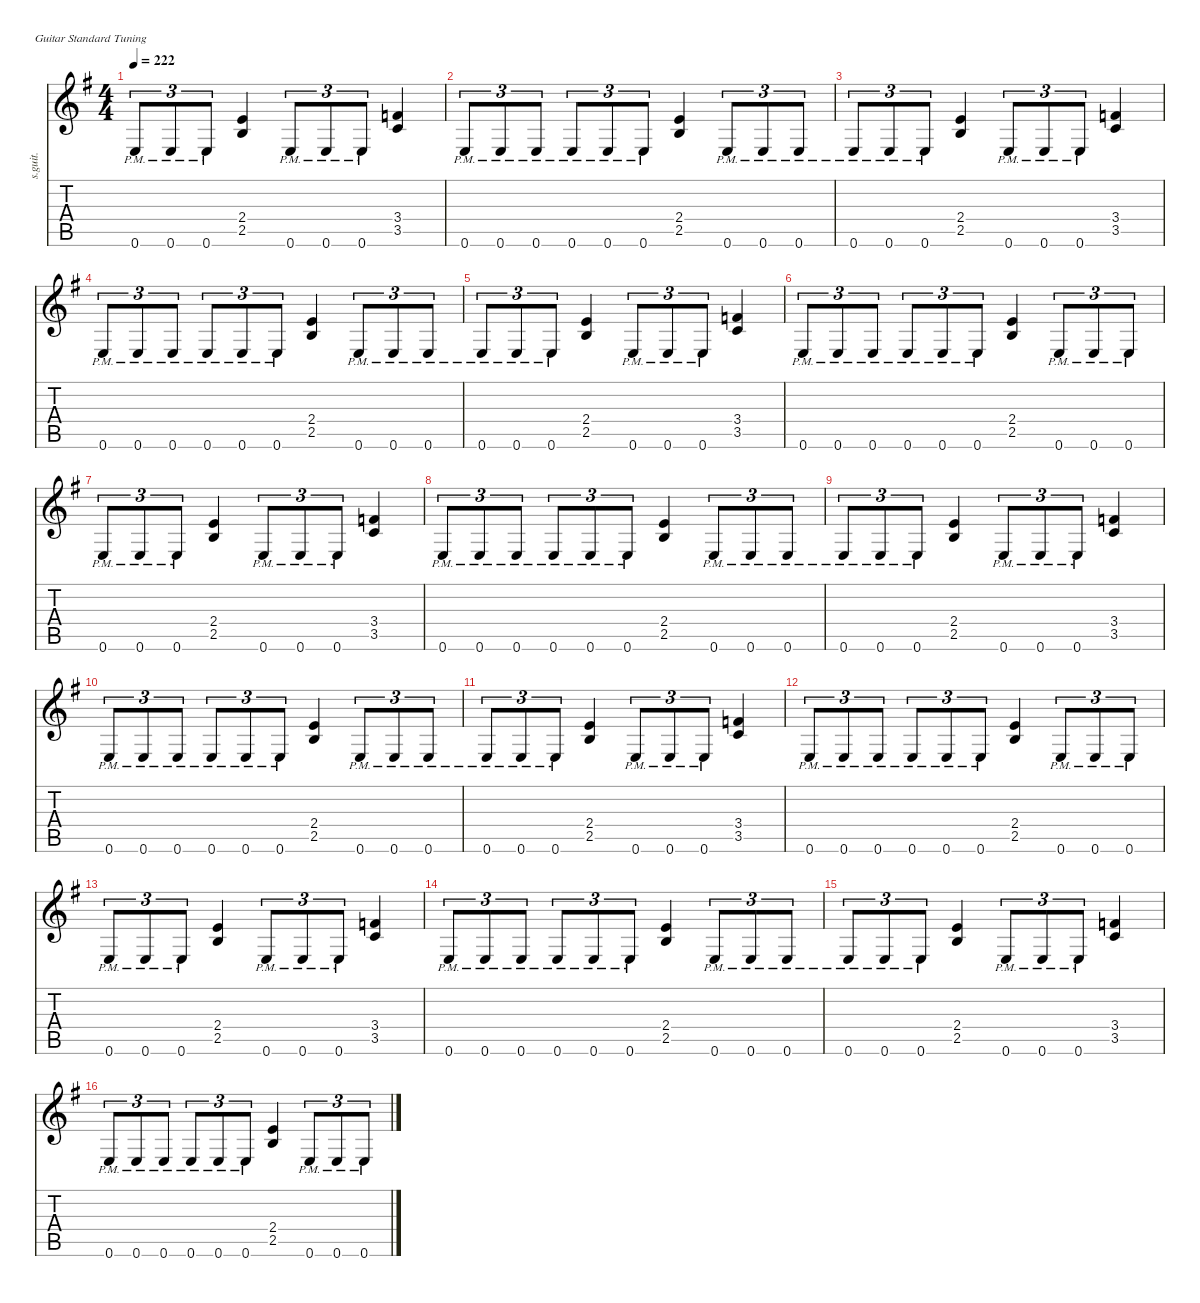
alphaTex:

\defaultSystemsLayout 4
\hideDynamics
\bracketExtendMode nobrackets
\otherSystemsTrackNameOrientation horizontal
\track ("Guitar 3" "s.guit.") {defaultSystemsLayout 32 instrument electricguitarclean}
\staff {score tabs}
\tuning (E4 B3 G3 D3 A2 E2)
\ts (4 4)
\tempo 222
\clef g2
\ks eminor
0.6{pm acc forcenatural}.8{tu (3 2) dy f beam Up} 0.6{pm acc forcenatural}.8{tu (3 2) beam Up} 0.6{pm acc forcenatural}.8{tu (3 2) beam Up} (2.4{acc forcenatural} 2.5{acc forcenatural}).4{beam Up} 0.6{pm acc forcenatural}.8{tu (3 2) beam Up} 0.6{pm acc forcenatural}.8{tu (3 2) beam Up} 0.6{pm acc forcenatural}.8{tu (3 2) beam Up} (3.4{acc forcenatural} 3.5{acc forcenatural}).4{beam Up} |
0.6{pm acc forcenatural}.8{tu (3 2) beam Up} 0.6{pm acc forcenatural}.8{tu (3 2) beam Up} 0.6{pm acc forcenatural}.8{tu (3 2) beam Up} 0.6{pm acc forcenatural}.8{tu (3 2) beam Up} 0.6{pm acc forcenatural}.8{tu (3 2) beam Up} 0.6{pm acc forcenatural}.8{tu (3 2) beam Up} (2.4{acc forcenatural} 2.5{acc forcenatural}).4{beam Up} 0.6{pm acc forcenatural}.8{tu (3 2) beam Up} 0.6{pm acc forcenatural}.8{tu (3 2) beam Up} 0.6{pm acc forcenatural}.8{tu (3 2) beam Up} |
0.6{pm acc forcenatural}.8{tu (3 2) beam Up} 0.6{pm acc forcenatural}.8{tu (3 2) beam Up} 0.6{pm acc forcenatural}.8{tu (3 2) beam Up} (2.4{acc forcenatural} 2.5{acc forcenatural}).4{beam Up} 0.6{pm acc forcenatural}.8{tu (3 2) beam Up} 0.6{pm acc forcenatural}.8{tu (3 2) beam Up} 0.6{pm acc forcenatural}.8{tu (3 2) beam Up} (3.4{acc forcenatural} 3.5{acc forcenatural}).4{beam Up} |
0.6{pm acc forcenatural}.8{tu (3 2) beam Up} 0.6{pm acc forcenatural}.8{tu (3 2) beam Up} 0.6{pm acc forcenatural}.8{tu (3 2) beam Up} 0.6{pm acc forcenatural}.8{tu (3 2) beam Up} 0.6{pm acc forcenatural}.8{tu (3 2) beam Up} 0.6{pm acc forcenatural}.8{tu (3 2) beam Up} (2.4{acc forcenatural} 2.5{acc forcenatural}).4{beam Up} 0.6{pm acc forcenatural}.8{tu (3 2) beam Up} 0.6{pm acc forcenatural}.8{tu (3 2) beam Up} 0.6{pm acc forcenatural}.8{tu (3 2) beam Up} |
0.6{pm acc forcenatural}.8{tu (3 2) beam Up} 0.6{pm acc forcenatural}.8{tu (3 2) beam Up} 0.6{pm acc forcenatural}.8{tu (3 2) beam Up} (2.4{acc forcenatural} 2.5{acc forcenatural}).4{beam Up} 0.6{pm acc forcenatural}.8{tu (3 2) beam Up} 0.6{pm acc forcenatural}.8{tu (3 2) beam Up} 0.6{pm acc forcenatural}.8{tu (3 2) beam Up} (3.4{acc forcenatural} 3.5{acc forcenatural}).4{beam Up} |
0.6{pm acc forcenatural}.8{tu (3 2) beam Up} 0.6{pm acc forcenatural}.8{tu (3 2) beam Up} 0.6{pm acc forcenatural}.8{tu (3 2) beam Up} 0.6{pm acc forcenatural}.8{tu (3 2) beam Up} 0.6{pm acc forcenatural}.8{tu (3 2) beam Up} 0.6{pm acc forcenatural}.8{tu (3 2) beam Up} (2.4{acc forcenatural} 2.5{acc forcenatural}).4{beam Up} 0.6{pm acc forcenatural}.8{tu (3 2) beam Up} 0.6{pm acc forcenatural}.8{tu (3 2) beam Up} 0.6{pm acc forcenatural}.8{tu (3 2) beam Up} |
0.6{pm acc forcenatural}.8{tu (3 2) beam Up} 0.6{pm acc forcenatural}.8{tu (3 2) beam Up} 0.6{pm acc forcenatural}.8{tu (3 2) beam Up} (2.4{acc forcenatural} 2.5{acc forcenatural}).4{beam Up} 0.6{pm acc forcenatural}.8{tu (3 2) beam Up} 0.6{pm acc forcenatural}.8{tu (3 2) beam Up} 0.6{pm acc forcenatural}.8{tu (3 2) beam Up} (3.4{acc forcenatural} 3.5{acc forcenatural}).4{beam Up} |
0.6{pm acc forcenatural}.8{tu (3 2) beam Up} 0.6{pm acc forcenatural}.8{tu (3 2) beam Up} 0.6{pm acc forcenatural}.8{tu (3 2) beam Up} 0.6{pm acc forcenatural}.8{tu (3 2) beam Up} 0.6{pm acc forcenatural}.8{tu (3 2) beam Up} 0.6{pm acc forcenatural}.8{tu (3 2) beam Up} (2.4{acc forcenatural} 2.5{acc forcenatural}).4{beam Up} 0.6{pm acc forcenatural}.8{tu (3 2) beam Up} 0.6{pm acc forcenatural}.8{tu (3 2) beam Up} 0.6{pm acc forcenatural}.8{tu (3 2) beam Up} |
0.6{pm acc forcenatural}.8{tu (3 2) beam Up} 0.6{pm acc forcenatural}.8{tu (3 2) beam Up} 0.6{pm acc forcenatural}.8{tu (3 2) beam Up} (2.4{acc forcenatural} 2.5{acc forcenatural}).4{beam Up} 0.6{pm acc forcenatural}.8{tu (3 2) beam Up} 0.6{pm acc forcenatural}.8{tu (3 2) beam Up} 0.6{pm acc forcenatural}.8{tu (3 2) beam Up} (3.4{acc forcenatural} 3.5{acc forcenatural}).4{beam Up} |
0.6{pm acc forcenatural}.8{tu (3 2) beam Up} 0.6{pm acc forcenatural}.8{tu (3 2) beam Up} 0.6{pm acc forcenatural}.8{tu (3 2) beam Up} 0.6{pm acc forcenatural}.8{tu (3 2) beam Up} 0.6{pm acc forcenatural}.8{tu (3 2) beam Up} 0.6{pm acc forcenatural}.8{tu (3 2) beam Up} (2.4{acc forcenatural} 2.5{acc forcenatural}).4{beam Up} 0.6{pm acc forcenatural}.8{tu (3 2) beam Up} 0.6{pm acc forcenatural}.8{tu (3 2) beam Up} 0.6{pm acc forcenatural}.8{tu (3 2) beam Up} |
0.6{pm acc forcenatural}.8{tu (3 2) beam Up} 0.6{pm acc forcenatural}.8{tu (3 2) beam Up} 0.6{pm acc forcenatural}.8{tu (3 2) beam Up} (2.4{acc forcenatural} 2.5{acc forcenatural}).4{beam Up} 0.6{pm acc forcenatural}.8{tu (3 2) beam Up} 0.6{pm acc forcenatural}.8{tu (3 2) beam Up} 0.6{pm acc forcenatural}.8{tu (3 2) beam Up} (3.4{acc forcenatural} 3.5{acc forcenatural}).4{beam Up} |
0.6{pm acc forcenatural}.8{tu (3 2) beam Up} 0.6{pm acc forcenatural}.8{tu (3 2) beam Up} 0.6{pm acc forcenatural}.8{tu (3 2) beam Up} 0.6{pm acc forcenatural}.8{tu (3 2) beam Up} 0.6{pm acc forcenatural}.8{tu (3 2) beam Up} 0.6{pm acc forcenatural}.8{tu (3 2) beam Up} (2.4{acc forcenatural} 2.5{acc forcenatural}).4{beam Up} 0.6{pm acc forcenatural}.8{tu (3 2) beam Up} 0.6{pm acc forcenatural}.8{tu (3 2) beam Up} 0.6{pm acc forcenatural}.8{tu (3 2) beam Up} |
0.6{pm acc forcenatural}.8{tu (3 2) beam Up} 0.6{pm acc forcenatural}.8{tu (3 2) beam Up} 0.6{pm acc forcenatural}.8{tu (3 2) beam Up} (2.4{acc forcenatural} 2.5{acc forcenatural}).4{beam Up} 0.6{pm acc forcenatural}.8{tu (3 2) beam Up} 0.6{pm acc forcenatural}.8{tu (3 2) beam Up} 0.6{pm acc forcenatural}.8{tu (3 2) beam Up} (3.4{acc forcenatural} 3.5{acc forcenatural}).4{beam Up} |
0.6{pm acc forcenatural}.8{tu (3 2) beam Up} 0.6{pm acc forcenatural}.8{tu (3 2) beam Up} 0.6{pm acc forcenatural}.8{tu (3 2) beam Up} 0.6{pm acc forcenatural}.8{tu (3 2) beam Up} 0.6{pm acc forcenatural}.8{tu (3 2) beam Up} 0.6{pm acc forcenatural}.8{tu (3 2) beam Up} (2.4{acc forcenatural} 2.5{acc forcenatural}).4{beam Up} 0.6{pm acc forcenatural}.8{tu (3 2) beam Up} 0.6{pm acc forcenatural}.8{tu (3 2) beam Up} 0.6{pm acc forcenatural}.8{tu (3 2) beam Up} |
0.6{pm acc forcenatural}.8{tu (3 2) beam Up} 0.6{pm acc forcenatural}.8{tu (3 2) beam Up} 0.6{pm acc forcenatural}.8{tu (3 2) beam Up} (2.4{acc forcenatural} 2.5{acc forcenatural}).4{beam Up} 0.6{pm acc forcenatural}.8{tu (3 2) beam Up} 0.6{pm acc forcenatural}.8{tu (3 2) beam Up} 0.6{pm acc forcenatural}.8{tu (3 2) beam Up} (3.4{acc forcenatural} 3.5{acc forcenatural}).4{beam Up} |
0.6{pm acc forcenatural}.8{tu (3 2) beam Up} 0.6{pm acc forcenatural}.8{tu (3 2) beam Up} 0.6{pm acc forcenatural}.8{tu (3 2) beam Up} 0.6{pm acc forcenatural}.8{tu (3 2) beam Up} 0.6{pm acc forcenatural}.8{tu (3 2) beam Up} 0.6{pm acc forcenatural}.8{tu (3 2) beam Up} (2.4{acc forcenatural} 2.5{acc forcenatural}).4{beam Up} 0.6{pm acc forcenatural}.8{tu (3 2) beam Up} 0.6{pm acc forcenatural}.8{tu (3 2) beam Up} 0.6{pm acc forcenatural}.8{tu (3 2) beam Up}
